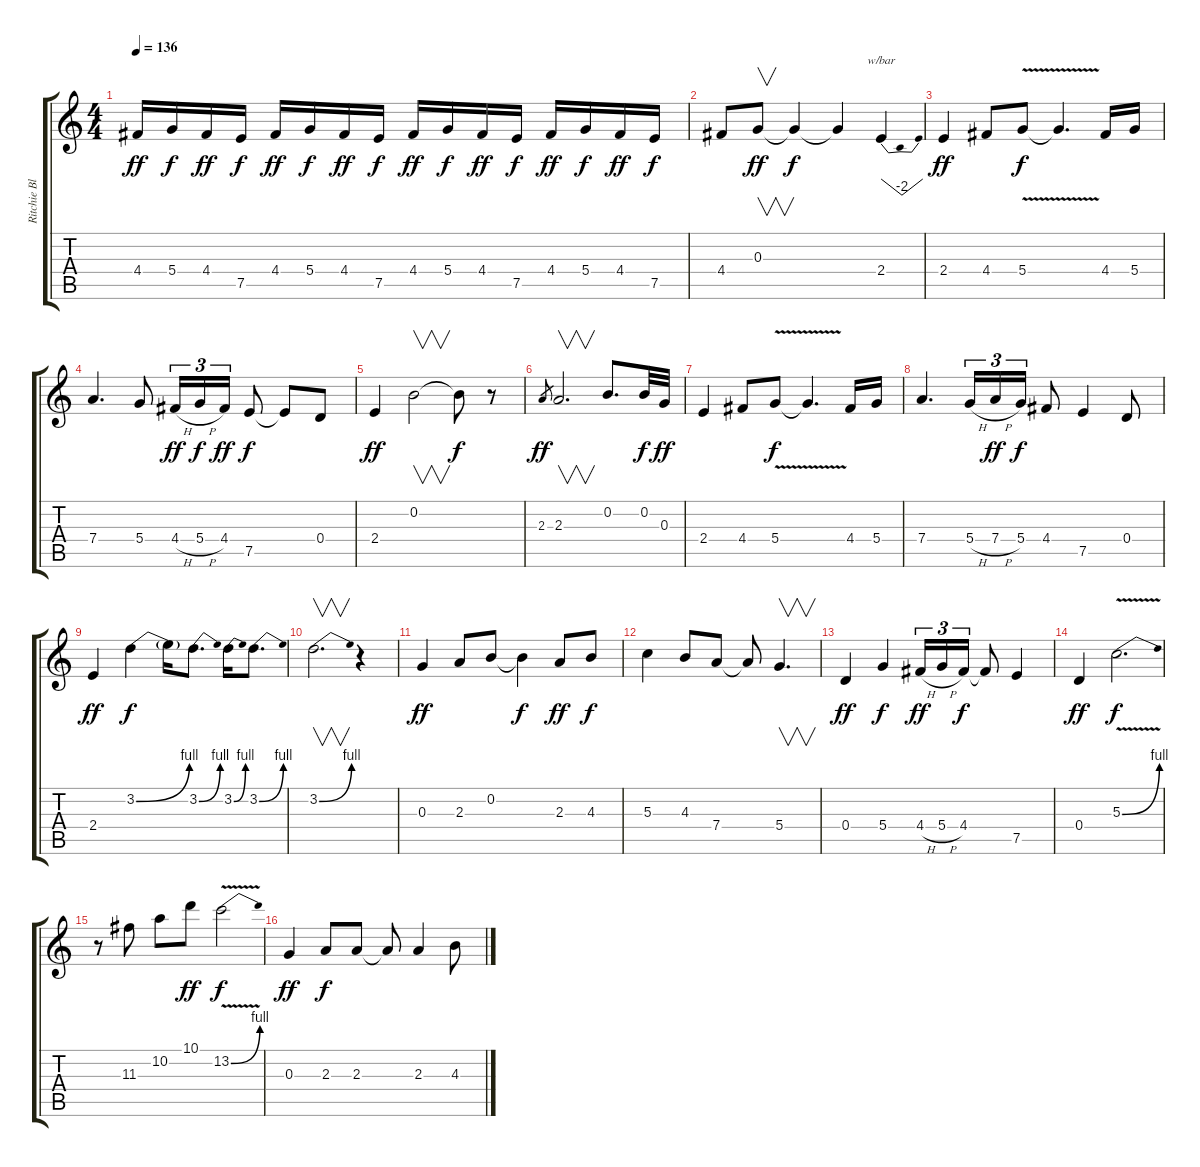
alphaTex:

\track ("Ritchie Blackmore" "Ritchie Bl") {instrument overdrivenguitar}
\staff {score tabs}
\tuning (E4 B3 G3 D3 A2 E2) {hide}
\ts (4 4)
\tempo 136
\clef g2
\ks c
4.4.16{dy ff} 5.4.16{dy f} 4.4.16{dy ff} 7.5.16{dy f} 4.4.16{dy ff} 5.4.16{dy f} 4.4.16{dy ff} 7.5.16{dy f} 4.4.16{dy ff} 5.4.16{dy f} 4.4.16{dy ff} 7.5.16{dy f} 4.4.16{dy ff} 5.4.16{dy f} 4.4.16{dy ff} 7.5.16{dy f} |
4.4.8 0.3.8{v dy ff} 0.3{t}.4{dy f} 0.3{t}.4 2.4.4{tbe (dip default 0 0 30 -8 60 0)} |
2.4.4{dy ff} 4.4.8 5.4{v}.8{dy f} 5.4{t}.4{d} 4.4.16 5.4.16 |
7.4.4{d} 5.4.8 4.4{h}.16{tu (3 2) dy ff} 5.4{h}.16{tu (3 2) dy f} 4.4.16{tu (3 2) dy ff} 7.5.8{dy f} 7.5{t}.8 0.4.8 |
2.4.4{dy ff} 0.2.2{v} 0.2{t}.8{dy f} r.8 |
2.3.8{gr dy ff} 2.3.2{v d} 0.2.8{d} 0.2.32{dy f} 0.3.32{dy ff} |
2.4.4 4.4.8 5.4{v}.8{dy f} 5.4{t}.4{d} 4.4.16 5.4.16 |
7.4.4{d} 5.4{h}.16{tu (3 2)} 7.4{h}.16{tu (3 2) dy ff} 5.4.16{tu (3 2) dy f} 4.4.8 7.5.4 0.4.8 |
2.4.4{dy ff} 3.2{be (bend 0 0 60 4)}.4{dy f} 3.2{t}.16 3.2{be (bend 0 0 60 4)}.8{d} 3.2{be (bend 0 0 60 4)}.16 3.2{be (bend 0 0 60 4)}.8{d} |
3.2{be (bend 0 0 60 4)}.2{v d} r.4 |
0.3.4{dy ff} 2.3.8 0.2.8 0.2{t}.4{dy f} 2.3.8{dy ff} 4.3.8{dy f} |
5.3.4 4.3.8 7.4.8 7.4{t}.8 5.4.4{v d} |
0.4.4{dy ff} 5.4.4{dy f} 4.4{h}.16{tu (3 2) dy ff} 5.4{h}.16{tu (3 2)} 4.4.16{tu (3 2) dy f} 4.4{t}.8 7.5.4 |
0.4.4{dy ff} 5.3{be (bend 0 0 60 4) v}.2{d dy f} |
r.8 11.3.8 10.2.8 10.1.8{dy ff} 13.2{be (bend 0 0 60 4) v}.2{dy f} |
0.3.4{dy ff} 2.3.8{dy f} 2.3.8 2.3{t}.8 2.3.4 4.3.8
